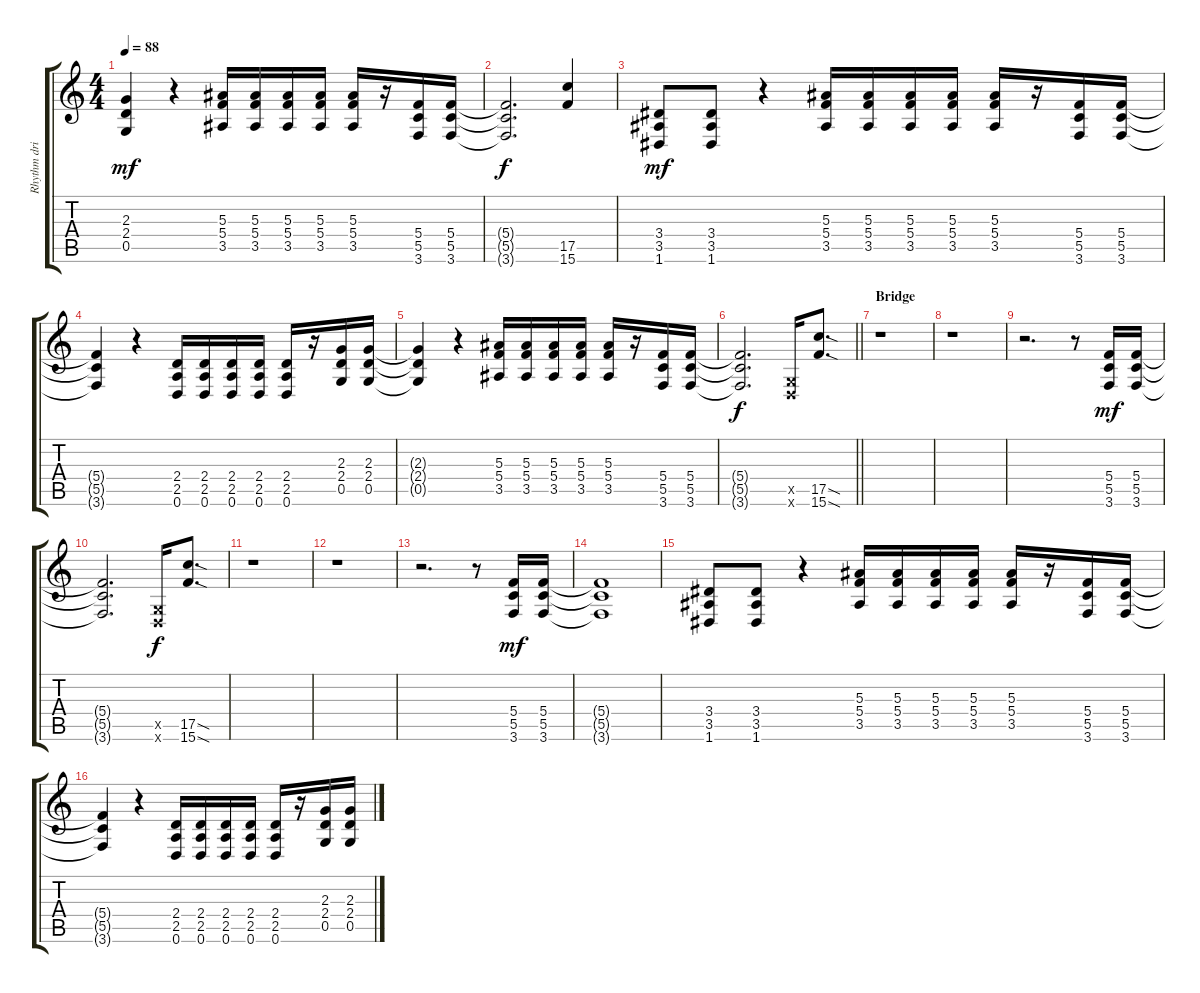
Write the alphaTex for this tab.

\track ("Rhythm drive 2" "Rhythm dri") {instrument distortionguitar}
\staff {score tabs}
\tuning (D4 A3 F3 C3 G2 D2) {hide}
\ts (4 4)
\tempo 88
\clef g2
\ks c
(2.3{t} 2.4{t} 0.5{t}).4{dy mf} r.4 (5.3 5.4 3.5).16 (5.3 5.4 3.5).16 (5.3 5.4 3.5).16 (5.3 5.4 3.5).16 (5.3 5.4 3.5).16 r.16 (5.4 5.5 3.6).16 (5.4 5.5 3.6).16 |
(5.4{t} 5.5{t} 3.6{t}).2{d dy f} (17.5 15.6).4 |
(3.4 3.5 1.6).8{dy mf} (3.4 3.5 1.6).8 r.4 (5.3 5.4 3.5).16 (5.3 5.4 3.5).16 (5.3 5.4 3.5).16 (5.3 5.4 3.5).16 (5.3 5.4 3.5).16 r.16 (5.4 5.5 3.6).16 (5.4 5.5 3.6).16 |
(5.4{t} 5.5{t} 3.6{t}).4 r.4 (2.4 2.5 0.6).16 (2.4 2.5 0.6).16 (2.4 2.5 0.6).16 (2.4 2.5 0.6).16 (2.4 2.5 0.6).16 r.16 (2.3 2.4 0.5).16 (2.3 2.4 0.5).16 |
(2.3{t} 2.4{t} 0.5{t}).4 r.4 (5.3 5.4 3.5).16 (5.3 5.4 3.5).16 (5.3 5.4 3.5).16 (5.3 5.4 3.5).16 (5.3 5.4 3.5).16 r.16 (5.4 5.5 3.6).16 (5.4 5.5 3.6).16 |
\barLineRight lightlight
(5.4{t} 5.5{t} 3.6{t}).2{d dy f} (0.5{x} 0.6{x}).16 (17.5{sod} 15.6{sod}).8{d} |
\section ("" "Bridge")
r.1 |
r.1 |
r.2{d} r.8 (5.4 5.5 3.6).16{dy mf} (5.4 5.5 3.6).16 |
(5.4{t} 5.5{t} 3.6{t}).2{d} (0.5{x} 0.6{x}).16{dy f} (17.5{sod} 15.6{sod}).8{d} |
r.1 |
r.1 |
r.2{d} r.8 (5.4 5.5 3.6).16{dy mf} (5.4 5.5 3.6).16 |
(5.4{t} 5.5{t} 3.6{t}).1 |
(3.4 3.5 1.6).8 (3.4 3.5 1.6).8 r.4 (5.3 5.4 3.5).16 (5.3 5.4 3.5).16 (5.3 5.4 3.5).16 (5.3 5.4 3.5).16 (5.3 5.4 3.5).16 r.16 (5.4 5.5 3.6).16 (5.4 5.5 3.6).16 |
(5.4{t} 5.5{t} 3.6{t}).4 r.4 (2.4 2.5 0.6).16 (2.4 2.5 0.6).16 (2.4 2.5 0.6).16 (2.4 2.5 0.6).16 (2.4 2.5 0.6).16 r.16 (2.3 2.4 0.5).16 (2.3 2.4 0.5).16
